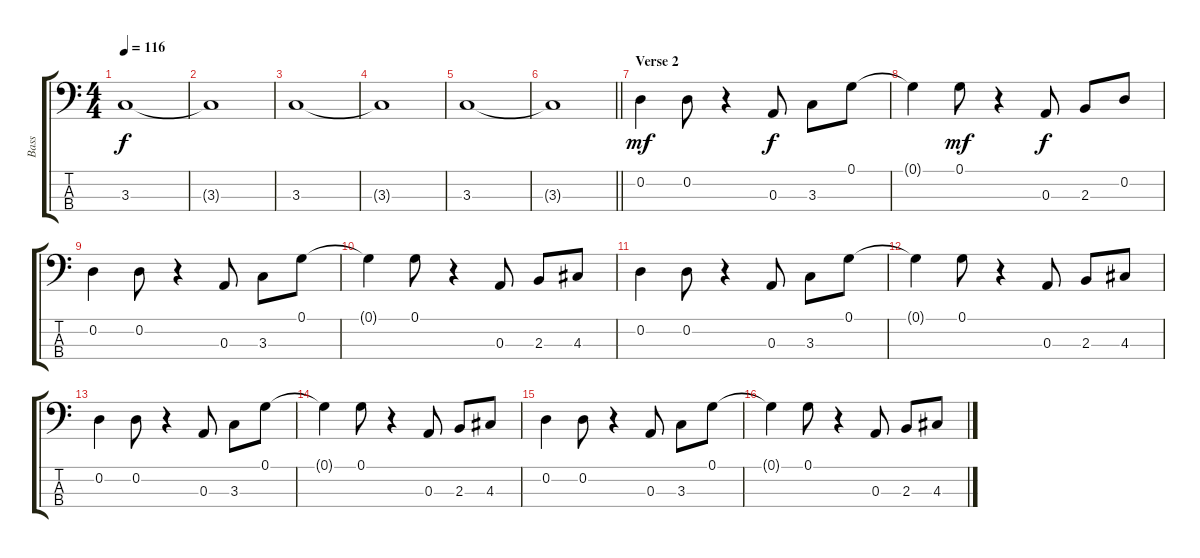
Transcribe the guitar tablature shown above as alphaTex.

\track ("Bass" "Bass") {instrument electricbassfinger}
\staff {score tabs}
\tuning (G2 D2 A1 E1) {hide}
\ts (4 4)
\tempo 116
\clef f4
\ks c
3.3.1{dy f} |
3.3{t}.1 |
3.3.1 |
3.3{t}.1 |
3.3.1 |
\barLineRight lightlight
3.3{t}.1 |
\section ("" "Verse 2")
0.2.4{dy mf} 0.2.8 r.4 0.3.8{dy f} 3.3.8 0.1.8 |
0.1{t}.4 0.1.8{dy mf} r.4 0.3.8{dy f} 2.3.8 0.2.8 |
0.2.4 0.2.8 r.4 0.3.8 3.3.8 0.1.8 |
0.1{t}.4 0.1.8 r.4 0.3.8 2.3.8 4.3.8 |
0.2.4 0.2.8 r.4 0.3.8 3.3.8 0.1.8 |
0.1{t}.4 0.1.8 r.4 0.3.8 2.3.8 4.3.8 |
0.2.4 0.2.8 r.4 0.3.8 3.3.8 0.1.8 |
0.1{t}.4 0.1.8 r.4 0.3.8 2.3.8 4.3.8 |
0.2.4 0.2.8 r.4 0.3.8 3.3.8 0.1.8 |
0.1{t}.4 0.1.8 r.4 0.3.8 2.3.8 4.3.8
